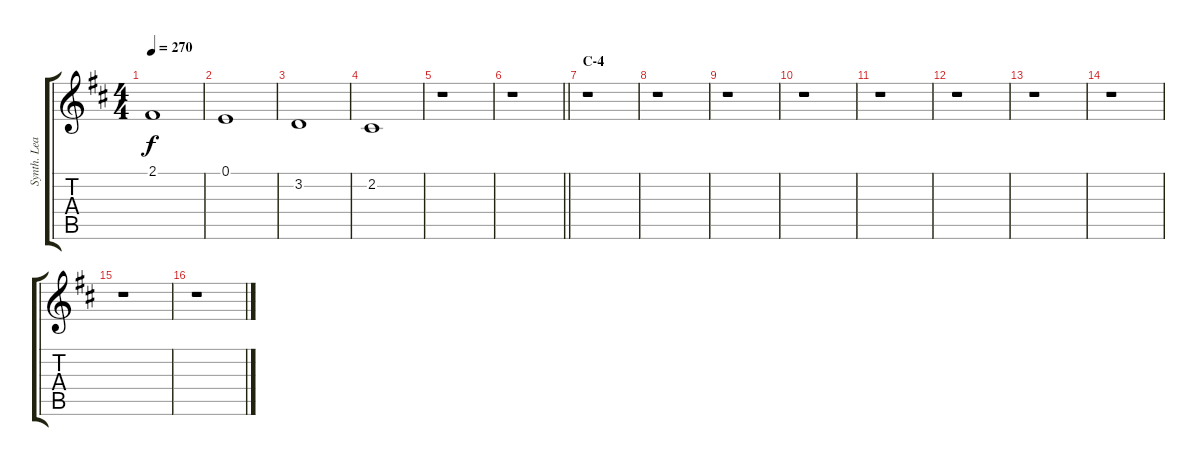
\track ("Synth. Lead II" "Synth. Lea") {instrument fx5brightness}
\staff {score tabs}
\tuning (E4 B3 G3 D3 A2 E2) {hide}
\ts (4 4)
\tempo 270
\clef g2
\ks d
2.1.1{dy f} |
0.1.1 |
3.2.1 |
2.2.1 |
r.1 |
\barLineRight lightlight
r.1 |
\section ("" "C-4")
r.1 |
r.1 |
r.1 |
r.1 |
r.1 |
r.1 |
r.1 |
r.1 |
r.1 |
r.1
